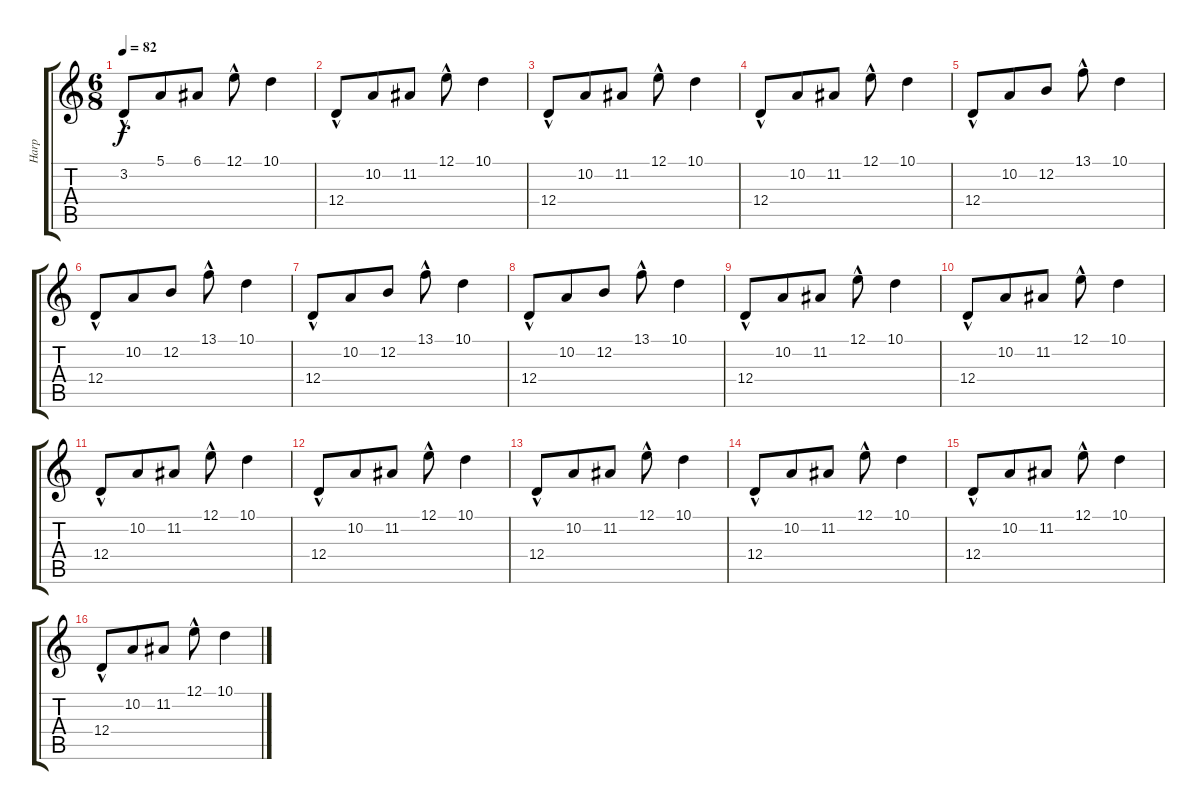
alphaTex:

\track ("Harp" "Harp") {instrument orchestralharp}
\staff {score tabs}
\tuning (E4 B3 G3 D3 A2 E2) {hide}
\ts (6 8)
\tempo 82
\clef g2
\ks c
3.2{hac}.8{dy f} 5.1.8 6.1.8 12.1{hac}.8 10.1.4 |
12.4{hac}.8 10.2.8 11.2.8 12.1{hac}.8 10.1.4 |
12.4{hac}.8 10.2.8 11.2.8 12.1{hac}.8 10.1.4 |
12.4{hac}.8 10.2.8 11.2.8 12.1{hac}.8 10.1.4 |
12.4{hac}.8 10.2.8 12.2.8 13.1{hac}.8 10.1.4 |
12.4{hac}.8 10.2.8 12.2.8 13.1{hac}.8 10.1.4 |
12.4{hac}.8 10.2.8 12.2.8 13.1{hac}.8 10.1.4 |
12.4{hac}.8 10.2.8 12.2.8 13.1{hac}.8 10.1.4 |
12.4{hac}.8 10.2.8 11.2.8 12.1{hac}.8 10.1.4 |
12.4{hac}.8 10.2.8 11.2.8 12.1{hac}.8 10.1.4 |
12.4{hac}.8 10.2.8 11.2.8 12.1{hac}.8 10.1.4 |
12.4{hac}.8 10.2.8 11.2.8 12.1{hac}.8 10.1.4 |
12.4{hac}.8 10.2.8 11.2.8 12.1{hac}.8 10.1.4 |
12.4{hac}.8 10.2.8 11.2.8 12.1{hac}.8 10.1.4 |
12.4{hac}.8 10.2.8 11.2.8 12.1{hac}.8 10.1.4 |
12.4{hac}.8 10.2.8 11.2.8 12.1{hac}.8 10.1.4
